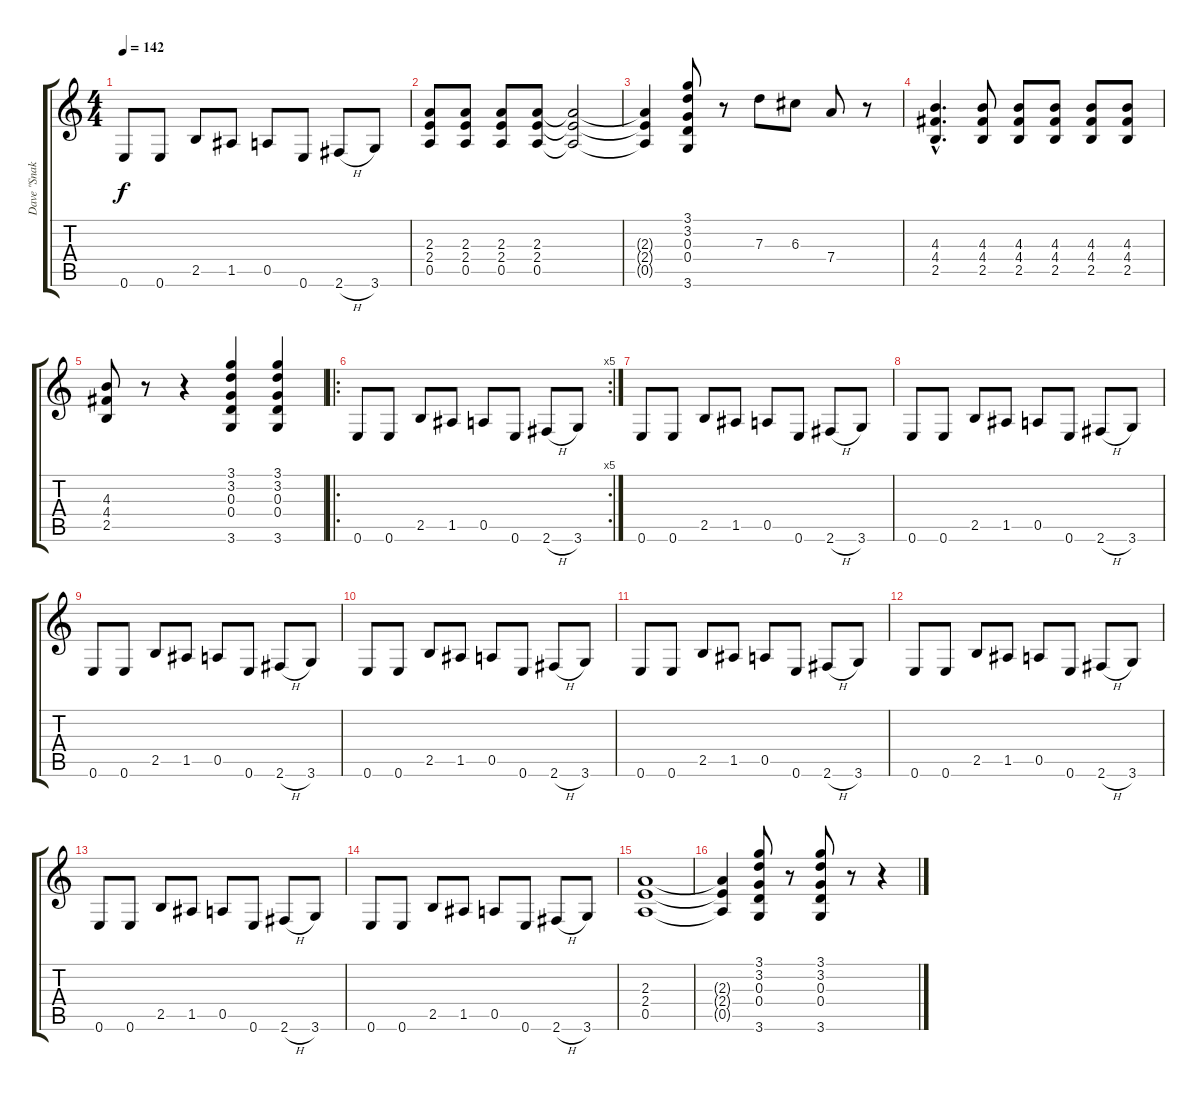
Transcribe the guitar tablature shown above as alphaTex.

\track ("Dave \"Snake\" Sabo" "Dave \"Snak") {instrument distortionguitar}
\staff {score tabs}
\tuning (E4 B3 G3 D3 A2 E2) {hide}
\ts (4 4)
\tempo 142
\clef g2
\ks c
0.6.8{dy f} 0.6.8 2.5.8 1.5.8 0.5.8 0.6.8 2.6{h}.8 3.6.8 |
(2.3 2.4 0.5).8 (2.3 2.4 0.5).8 (2.3 2.4 0.5).8 (2.3 2.4 0.5).8 (2.3{t} 2.4{t} 0.5{t}).2 |
(2.3{t} 2.4{t} 0.5{t}).4 (3.1 3.2 0.3 0.4 3.6).8 r.8 7.3.8 6.3.8 7.4.8 r.8 |
(4.3{hac} 4.4{hac} 2.5{hac}).4{d} (4.3 4.4 2.5).8 (4.3 4.4 2.5).8 (4.3 4.4 2.5).8 (4.3 4.4 2.5).8 (4.3 4.4 2.5).8 |
(4.3 4.4 2.5).8 r.8 r.4 (3.1 3.2 0.3 0.4 3.6).4 (3.1 3.2 0.3 0.4 3.6).4 |
\ro
\rc 5
0.6.8 0.6.8 2.5.8 1.5.8 0.5.8 0.6.8 2.6{h}.8 3.6.8 |
0.6.8 0.6.8 2.5.8 1.5.8 0.5.8 0.6.8 2.6{h}.8 3.6.8 |
0.6.8 0.6.8 2.5.8 1.5.8 0.5.8 0.6.8 2.6{h}.8 3.6.8 |
0.6.8 0.6.8 2.5.8 1.5.8 0.5.8 0.6.8 2.6{h}.8 3.6.8 |
0.6.8 0.6.8 2.5.8 1.5.8 0.5.8 0.6.8 2.6{h}.8 3.6.8 |
0.6.8 0.6.8 2.5.8 1.5.8 0.5.8 0.6.8 2.6{h}.8 3.6.8 |
0.6.8 0.6.8 2.5.8 1.5.8 0.5.8 0.6.8 2.6{h}.8 3.6.8 |
0.6.8 0.6.8 2.5.8 1.5.8 0.5.8 0.6.8 2.6{h}.8 3.6.8 |
0.6.8 0.6.8 2.5.8 1.5.8 0.5.8 0.6.8 2.6{h}.8 3.6.8 |
(2.3 2.4 0.5).1 |
(2.3{t} 2.4{t} 0.5{t}).4 (3.1 3.2 0.3 0.4 3.6).8 r.8 (3.1 3.2 0.3 0.4 3.6).8 r.8 r.4
